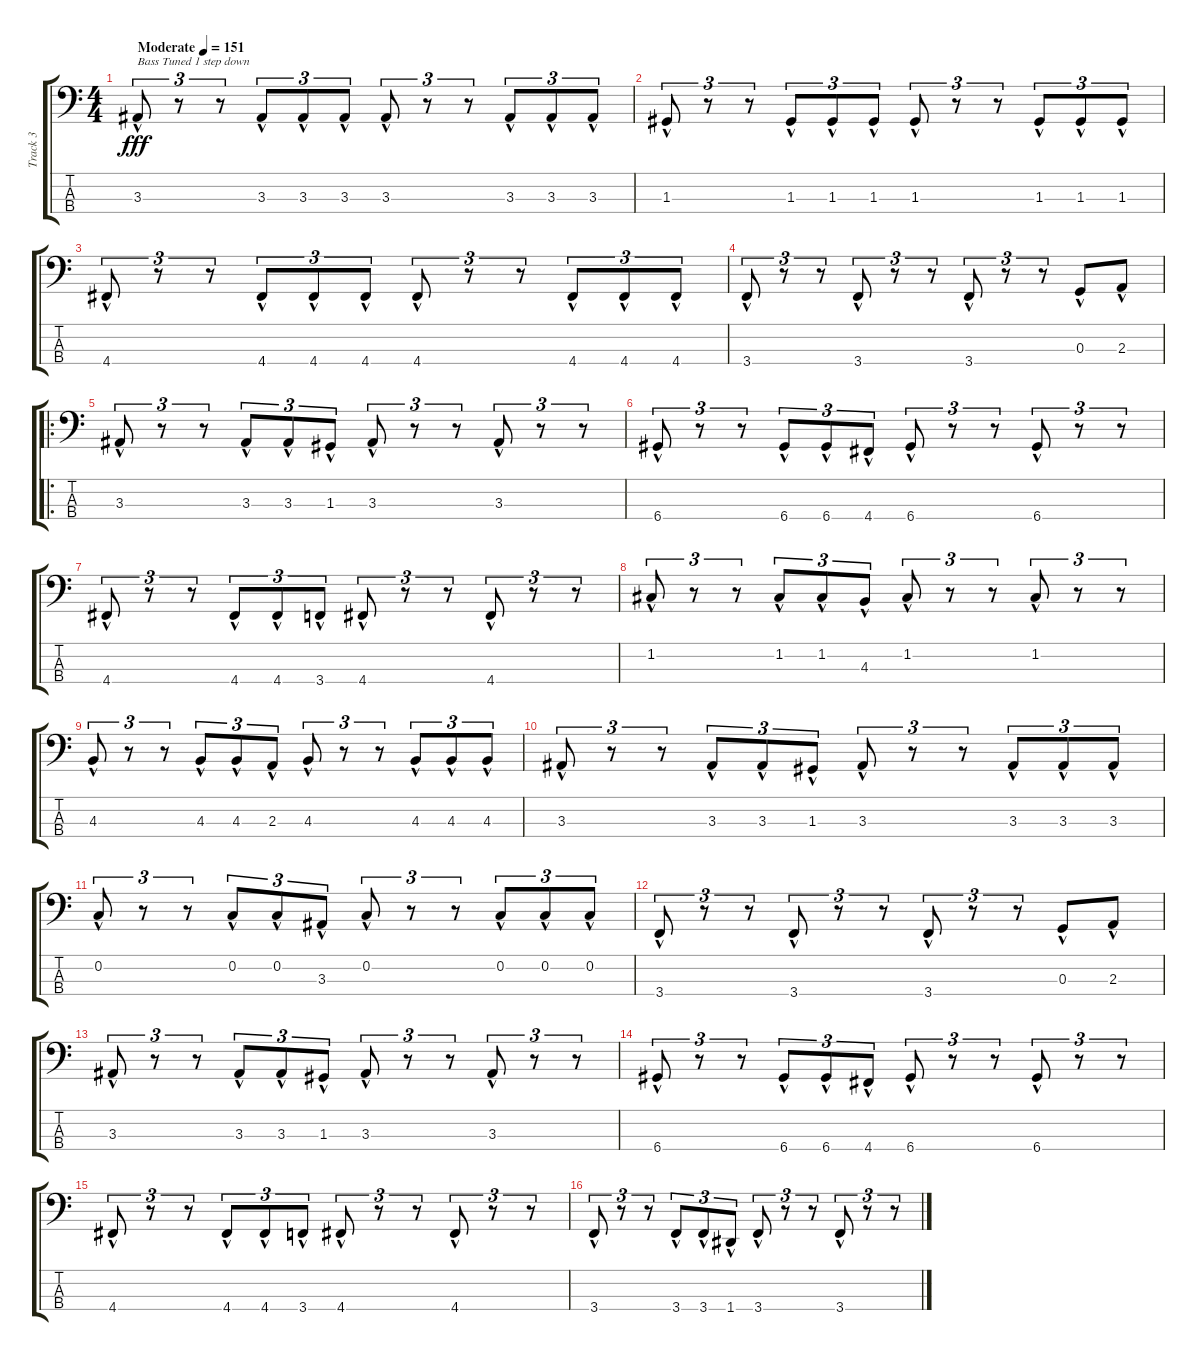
\track ("Track 3" "Track 3") {instrument electricbasspick}
\staff {score tabs}
\tuning (F2 C2 G1 D1) {hide}
\ts (4 4)
\tempo (151 "Moderate")
\clef f4
\ks c
3.3{hac}.8{tu (3 2) txt "Bass Tuned 1 step down" dy fff instrument electricbasspick} r.8{tu (3 2)} r.8{tu (3 2)} 3.3{hac}.8{tu (3 2)} 3.3{hac}.8{tu (3 2)} 3.3{hac}.8{tu (3 2)} 3.3{hac}.8{tu (3 2)} r.8{tu (3 2)} r.8{tu (3 2)} 3.3{hac}.8{tu (3 2)} 3.3{hac}.8{tu (3 2)} 3.3{hac}.8{tu (3 2)} |
1.3{hac}.8{tu (3 2)} r.8{tu (3 2)} r.8{tu (3 2)} 1.3{hac}.8{tu (3 2)} 1.3{hac}.8{tu (3 2)} 1.3{hac}.8{tu (3 2)} 1.3{hac}.8{tu (3 2)} r.8{tu (3 2)} r.8{tu (3 2)} 1.3{hac}.8{tu (3 2)} 1.3{hac}.8{tu (3 2)} 1.3{hac}.8{tu (3 2)} |
4.4{hac}.8{tu (3 2)} r.8{tu (3 2)} r.8{tu (3 2)} 4.4{hac}.8{tu (3 2)} 4.4{hac}.8{tu (3 2)} 4.4{hac}.8{tu (3 2)} 4.4{hac}.8{tu (3 2)} r.8{tu (3 2)} r.8{tu (3 2)} 4.4{hac}.8{tu (3 2)} 4.4{hac}.8{tu (3 2)} 4.4{hac}.8{tu (3 2)} |
3.4{hac}.8{tu (3 2)} r.8{tu (3 2)} r.8{tu (3 2)} 3.4{hac}.8{tu (3 2)} r.8{tu (3 2)} r.8{tu (3 2)} 3.4{hac}.8{tu (3 2)} r.8{tu (3 2)} r.8{tu (3 2)} 0.3{hac}.8 2.3{hac}.8 |
\ro
3.3{hac}.8{tu (3 2)} r.8{tu (3 2)} r.8{tu (3 2)} 3.3{hac}.8{tu (3 2)} 3.3{hac}.8{tu (3 2)} 1.3{hac}.8{tu (3 2)} 3.3{hac}.8{tu (3 2)} r.8{tu (3 2)} r.8{tu (3 2)} 3.3{hac}.8{tu (3 2)} r.8{tu (3 2)} r.8{tu (3 2)} |
6.4{hac}.8{tu (3 2)} r.8{tu (3 2)} r.8{tu (3 2)} 6.4{hac}.8{tu (3 2)} 6.4{hac}.8{tu (3 2)} 4.4{hac}.8{tu (3 2)} 6.4{hac}.8{tu (3 2)} r.8{tu (3 2)} r.8{tu (3 2)} 6.4{hac}.8{tu (3 2)} r.8{tu (3 2)} r.8{tu (3 2)} |
4.4{hac}.8{tu (3 2)} r.8{tu (3 2)} r.8{tu (3 2)} 4.4{hac}.8{tu (3 2)} 4.4{hac}.8{tu (3 2)} 3.4{hac}.8{tu (3 2)} 4.4{hac}.8{tu (3 2)} r.8{tu (3 2)} r.8{tu (3 2)} 4.4{hac}.8{tu (3 2)} r.8{tu (3 2)} r.8{tu (3 2)} |
1.2{hac}.8{tu (3 2)} r.8{tu (3 2)} r.8{tu (3 2)} 1.2{hac}.8{tu (3 2)} 1.2{hac}.8{tu (3 2)} 4.3{hac}.8{tu (3 2)} 1.2{hac}.8{tu (3 2)} r.8{tu (3 2)} r.8{tu (3 2)} 1.2{hac}.8{tu (3 2)} r.8{tu (3 2)} r.8{tu (3 2)} |
4.3{hac}.8{tu (3 2)} r.8{tu (3 2)} r.8{tu (3 2)} 4.3{hac}.8{tu (3 2)} 4.3{hac}.8{tu (3 2)} 2.3{hac}.8{tu (3 2)} 4.3{hac}.8{tu (3 2)} r.8{tu (3 2)} r.8{tu (3 2)} 4.3{hac}.8{tu (3 2)} 4.3{hac}.8{tu (3 2)} 4.3{hac}.8{tu (3 2)} |
3.3{hac}.8{tu (3 2)} r.8{tu (3 2)} r.8{tu (3 2)} 3.3{hac}.8{tu (3 2)} 3.3{hac}.8{tu (3 2)} 1.3{hac}.8{tu (3 2)} 3.3{hac}.8{tu (3 2)} r.8{tu (3 2)} r.8{tu (3 2)} 3.3{hac}.8{tu (3 2)} 3.3{hac}.8{tu (3 2)} 3.3{hac}.8{tu (3 2)} |
0.2{hac}.8{tu (3 2)} r.8{tu (3 2)} r.8{tu (3 2)} 0.2{hac}.8{tu (3 2)} 0.2{hac}.8{tu (3 2)} 3.3{hac}.8{tu (3 2)} 0.2{hac}.8{tu (3 2)} r.8{tu (3 2)} r.8{tu (3 2)} 0.2{hac}.8{tu (3 2)} 0.2{hac}.8{tu (3 2)} 0.2{hac}.8{tu (3 2)} |
3.4{hac}.8{tu (3 2)} r.8{tu (3 2)} r.8{tu (3 2)} 3.4{hac}.8{tu (3 2)} r.8{tu (3 2)} r.8{tu (3 2)} 3.4{hac}.8{tu (3 2)} r.8{tu (3 2)} r.8{tu (3 2)} 0.3{hac}.8 2.3{hac}.8 |
3.3{hac}.8{tu (3 2)} r.8{tu (3 2)} r.8{tu (3 2)} 3.3{hac}.8{tu (3 2)} 3.3{hac}.8{tu (3 2)} 1.3{hac}.8{tu (3 2)} 3.3{hac}.8{tu (3 2)} r.8{tu (3 2)} r.8{tu (3 2)} 3.3{hac}.8{tu (3 2)} r.8{tu (3 2)} r.8{tu (3 2)} |
6.4{hac}.8{tu (3 2)} r.8{tu (3 2)} r.8{tu (3 2)} 6.4{hac}.8{tu (3 2)} 6.4{hac}.8{tu (3 2)} 4.4{hac}.8{tu (3 2)} 6.4{hac}.8{tu (3 2)} r.8{tu (3 2)} r.8{tu (3 2)} 6.4{hac}.8{tu (3 2)} r.8{tu (3 2)} r.8{tu (3 2)} |
4.4{hac}.8{tu (3 2)} r.8{tu (3 2)} r.8{tu (3 2)} 4.4{hac}.8{tu (3 2)} 4.4{hac}.8{tu (3 2)} 3.4{hac}.8{tu (3 2)} 4.4{hac}.8{tu (3 2)} r.8{tu (3 2)} r.8{tu (3 2)} 4.4{hac}.8{tu (3 2)} r.8{tu (3 2)} r.8{tu (3 2)} |
3.4{hac}.8{tu (3 2)} r.8{tu (3 2)} r.8{tu (3 2)} 3.4{hac}.8{tu (3 2)} 3.4{hac}.8{tu (3 2)} 1.4{hac}.8{tu (3 2)} 3.4{hac}.8{tu (3 2)} r.8{tu (3 2)} r.8{tu (3 2)} 3.4{hac}.8{tu (3 2)} r.8{tu (3 2)} r.8{tu (3 2)}
